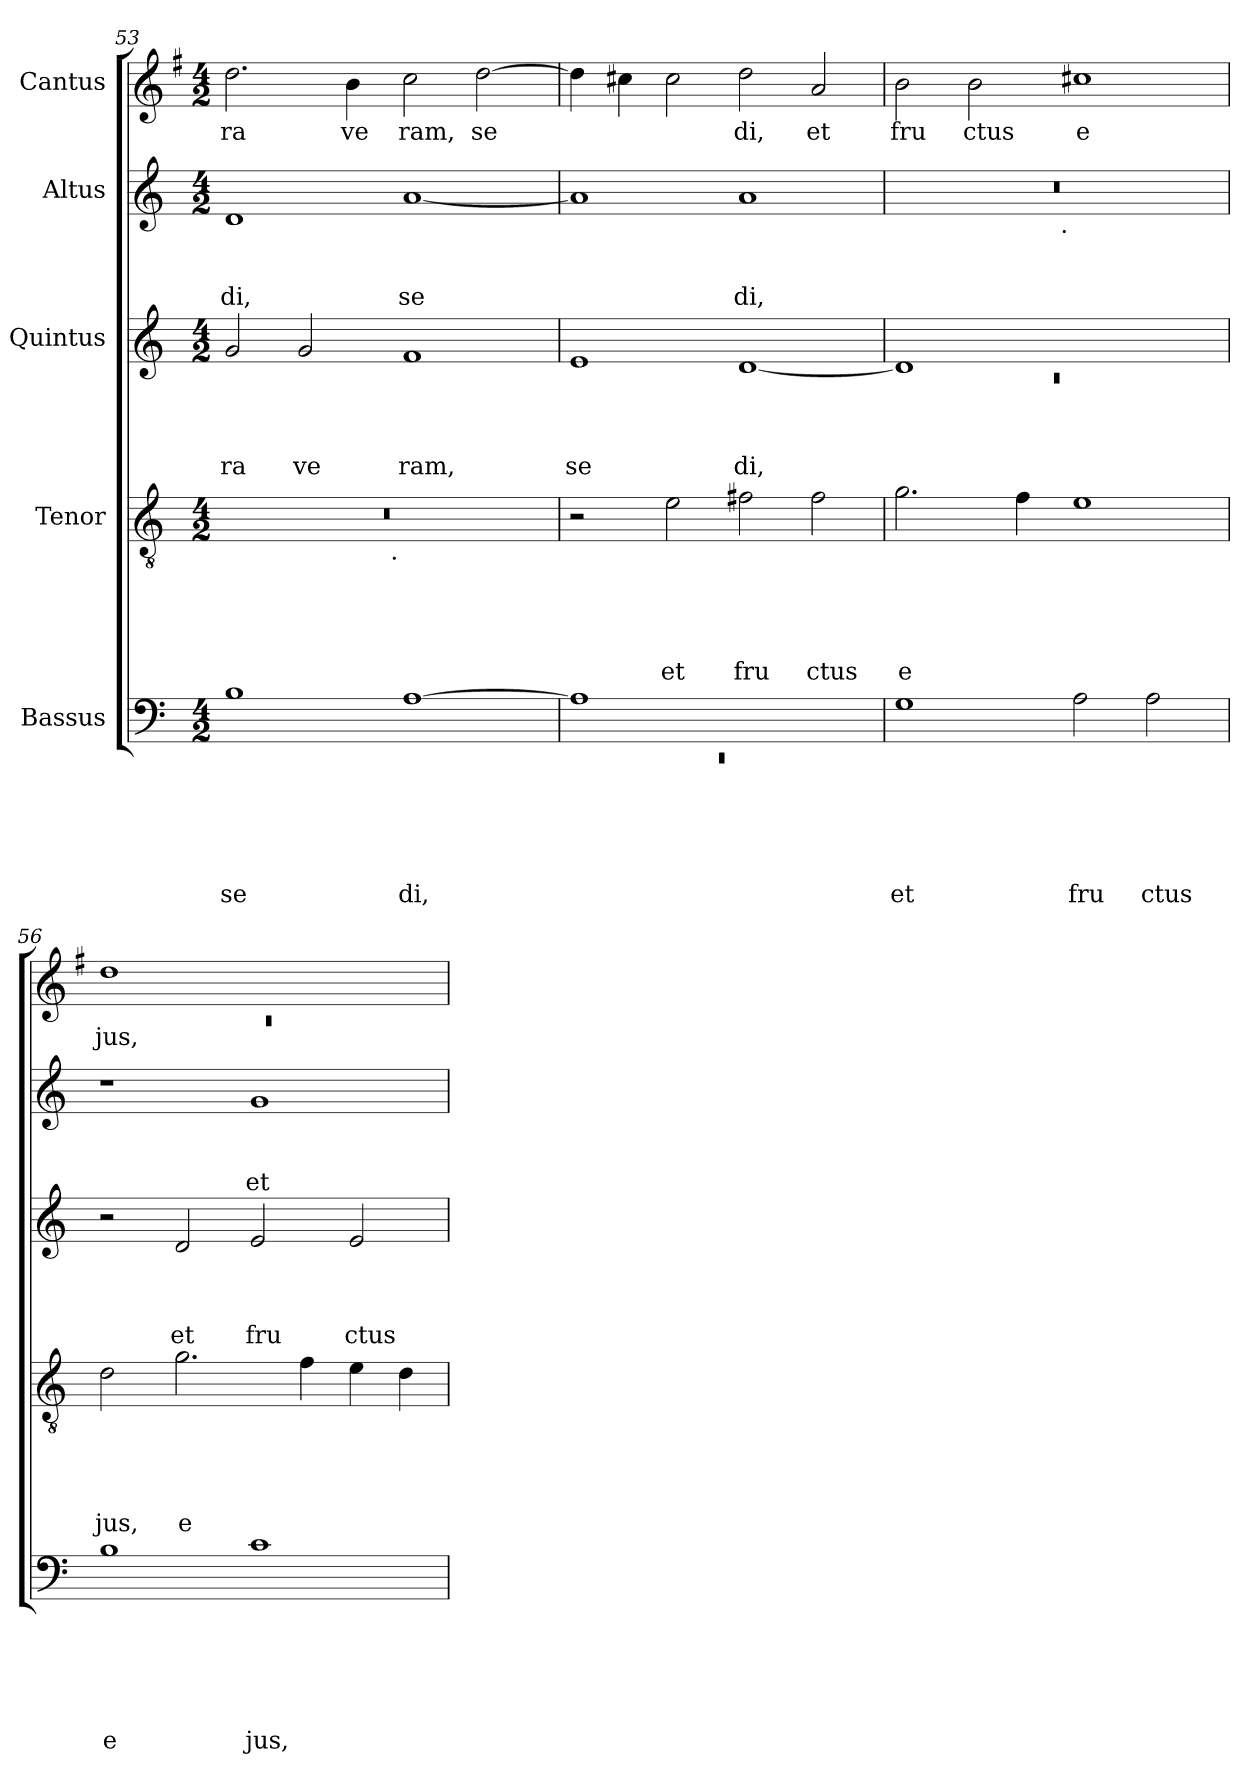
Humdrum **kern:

**kern	**text	**text	**text	**text	**text	**text	**kern	**text	**text	**text	**text	**text	**kern	**text	**text	**text	**text	**kern	**text	**text	**text	**kern	**text
*part5	*part5	*part5	*part5	*part5	*part5	*part5	*part4	*part4	*part4	*part4	*part4	*part4	*part3	*part3	*part3	*part3	*part3	*part2	*part2	*part2	*part2	*part1	*part1
*staff5	*staff5	*staff5	*staff5	*staff5	*staff5	*staff5	*staff4	*staff4	*staff4	*staff4	*staff4	*staff4	*staff3	*staff3	*staff3	*staff3	*staff3	*staff2	*staff2	*staff2	*staff2	*staff1	*staff1
*I"Bassus	*	*	*	*	*	*	*I"Tenor	*	*	*	*	*	*I"Quintus	*	*	*	*	*I"Altus	*	*	*	*I"Cantus	*
*clefF4	*	*	*	*	*	*	*clefGv2	*	*	*	*	*	*clefG2	*	*	*	*	*clefG2	*	*	*	*clefG2	*
*	*	*	*	*	*	*	*	*	*	*	*	*	*	*	*	*	*	*	*	*	*	*ITrd-3c-5	*
*k[]	*	*	*	*	*	*	*k[]	*	*	*	*	*	*k[]	*	*	*	*	*k[]	*	*	*	*k[]	*
*C:	*	*	*	*	*	*	*C:	*	*	*	*	*	*C:	*	*	*	*	*C:	*	*	*	*C:	*
*M4/2	*	*	*	*	*	*	*M4/2	*	*	*	*	*	*M4/2	*	*	*	*	*M4/2	*	*	*	*M4/2	*
=53	=53	=53	=53	=53	=53	=53	=53	=53	=53	=53	=53	=53	=53	=53	=53	=53	=53	=53	=53	=53	=53	=53	=53
!	!	!	!	!	!	!LO:LY:b	!	!	!	!	!	!	!	!	!	!	!LO:LY:b	!	!	!	!LO:LY:b	!	!LO:LY:b
*	*	*	*	*	*	*	*^	*	*	*	*	*	*	*	*	*	*	*	*	*	*	*	*
1B	.	.	.	.	.	se	0r	2ryy	.	.	.	.	.	2g/	.	.	.	ra	1d	.	.	di,	2.gg\	ra
!	!	!	!	!	!	!	!	!	!	!	!	!	!	!	!	!	!	!LO:LY:b	!	!	!	!	!	!
.	.	.	.	.	.	.	.	4...ryy	.	.	.	.	.	2g/	.	.	.	ve	.	.	.	.	.	.
!	!	!	!	!	!	!	!	!	!	!	!	!	!	!	!	!	!	!	!	!	!	!	!	!LO:LY:b
.	.	.	.	.	.	.	.	.	.	.	.	.	.	.	.	.	.	.	.	.	.	.	4ee\	ve
!	!	!	!	!	!	!	!	!LO:TX:b:t=.	!	!	!	!	!	!	!	!	!	!	!	!	!	!	!	!
.	.	.	.	.	.	.	.	1ryy	.	.	.	.	.	.	.	.	.	.	.	.	.	.	.	.
!	!	!	!	!	!	!LO:LY:b	!	!	!	!	!	!	!	!	!	!	!	!LO:LY:b	!	!	!	!LO:LY:b	!	!LO:LY:b
[>1A	.	.	.	.	.	di,	.	.	.	.	.	.	.	1f	.	.	.	ram,	[<1a	.	.	se	2ff\	ram,
!	!	!	!	!	!	!	!	!	!	!	!	!	!	!	!	!	!	!	!	!	!	!	!	!LO:LY:b
.	.	.	.	.	.	.	.	.	.	.	.	.	.	.	.	.	.	.	.	.	.	.	[>2gg\	se
.	.	.	.	.	.	.	.	32ryy	.	.	.	.	.	.	.	.	.	.	.	.	.	.	.	.
=54	=54	=54	=54	=54	=54	=54	=54	=54	=54	=54	=54	=54	=54	=54	=54	=54	=54	=54	=54	=54	=54	=54	=54	=54
*^	*	*	*	*	*	*	*	*	*	*	*	*	*	*	*	*	*	*	*	*	*	*	*	*
!	!LO:N:vis=1	!	!	!	!	!	!	!	!	!	!	!	!	!	!	!	!	!	!LO:LY:b	!	!	!	!	!	!
*	*	*	*	*	*	*	*	*v	*v	*	*	*	*	*	*	*	*	*	*	*	*	*	*	*	*
1A]	0rEE	.	.	.	.	.	.	2r	.	.	.	.	.	1e	.	.	.	se	1a]	.	.	.	4gg\]	.
.	.	.	.	.	.	.	.	.	.	.	.	.	.	.	.	.	.	.	.	.	.	.	4ff#X\	.
!	!	!	!	!	!	!	!	!	!	!	!	!	!LO:LY:b	!	!	!	!	!	!	!	!	!	!	!
.	.	.	.	.	.	.	.	2e\	.	.	.	.	et	.	.	.	.	.	.	.	.	.	2ff#\	.
!	!	!	!	!	!	!	!	!	!	!	!	!	!LO:LY:b	!	!	!	!	!LO:LY:b	!	!	!	!LO:LY:b	!	!LO:LY:b
1ryy	.	.	.	.	.	.	.	2f#X\	.	.	.	.	fru	[<1d	.	.	.	di,	1a	.	.	di,	2gg\	di,
!	!	!	!	!	!	!	!	!	!	!	!	!	!LO:LY:b	!	!	!	!	!	!	!	!	!	!	!LO:LY:b
.	.	.	.	.	.	.	.	2f#\	.	.	.	.	ctus	.	.	.	.	.	.	.	.	.	2dd/	et
*v	*v	*	*	*	*	*	*	*	*	*	*	*	*	*	*	*	*	*	*	*	*	*	*	*
=55	=55	=55	=55	=55	=55	=55	=55	=55	=55	=55	=55	=55	=55	=55	=55	=55	=55	=55	=55	=55	=55	=55	=55
*	*	*	*	*	*	*	*	*	*	*	*	*	*^	*	*	*	*	*	*	*	*	*	*
!	!	!	!	!	!	!LO:LY:b	!	!	!	!	!	!LO:LY:b	!	!LO:N:vis=1	!	!	!	!	!	!	!	!	!	!LO:LY:b
*	*	*	*	*	*	*	*	*	*	*	*	*	*	*	*	*	*	*	*^	*	*	*	*	*
1G	.	.	.	.	.	et	2.g\	.	.	.	.	e	1d]	0rc	.	.	.	.	0r	2ryy	.	.	.	2ee\	fru
!	!	!	!	!	!	!	!	!	!	!	!	!	!	!	!	!	!	!	!	!	!	!	!	!	!LO:LY:b
.	.	.	.	.	.	.	.	.	.	.	.	.	.	.	.	.	.	.	.	4...ryy	.	.	.	2ee\	ctus
.	.	.	.	.	.	.	4f\	.	.	.	.	.	.	.	.	.	.	.	.	.	.	.	.	.	.
!	!	!	!	!	!	!	!	!	!	!	!	!	!	!	!	!	!	!	!	!LO:TX:b:t=.	!	!	!	!	!
.	.	.	.	.	.	.	.	.	.	.	.	.	.	.	.	.	.	.	.	1ryy	.	.	.	.	.
!	!	!	!	!	!	!LO:LY:b	!	!	!	!	!	!	!	!	!	!	!	!	!	!	!	!	!	!	!LO:LY:b
2A\	.	.	.	.	.	fru	1e	.	.	.	.	.	1ryy	.	.	.	.	.	.	.	.	.	.	1ff#X	e
!	!	!	!	!	!	!LO:LY:b	!	!	!	!	!	!	!	!	!	!	!	!	!	!	!	!	!	!	!
2A\	.	.	.	.	.	ctus	.	.	.	.	.	.	.	.	.	.	.	.	.	.	.	.	.	.	.
.	.	.	.	.	.	.	.	.	.	.	.	.	.	.	.	.	.	.	.	32ryy	.	.	.	.	.
=56	=56	=56	=56	=56	=56	=56	=56	=56	=56	=56	=56	=56	=56	=56	=56	=56	=56	=56	=56	=56	=56	=56	=56	=56	=56
*	*	*	*	*	*	*	*	*	*	*	*	*	*	*	*	*	*	*	*	*	*	*	*	*^	*
!	!	!	!	!	!	!LO:LY:b	!	!	!	!	!	!LO:LY:b	!	!	!	!	!	!	!	!	!	!	!	!	!LO:N:vis=1	!LO:LY:b
*	*	*	*	*	*	*	*	*	*	*	*	*	*v	*v	*	*	*	*	*	*	*	*	*	*	*	*
*	*	*	*	*	*	*	*	*	*	*	*	*	*	*	*	*	*	*v	*v	*	*	*	*	*	*
1B	.	.	.	.	.	e	2d\	.	.	.	.	jus,	2r	.	.	.	.	1r	.	.	.	1gg	0rc	jus,
!	!	!	!	!	!	!	!	!	!	!	!	!LO:LY:b	!	!	!	!	!LO:LY:b	!	!	!	!	!	!	!
.	.	.	.	.	.	.	2.g\	.	.	.	.	e	2d/	.	.	.	et	.	.	.	.	.	.	.
!	!	!	!	!	!	!LO:LY:b	!	!	!	!	!	!	!	!	!	!	!LO:LY:b	!	!	!	!LO:LY:b	!	!	!
1c	.	.	.	.	.	jus,	.	.	.	.	.	.	2e/	.	.	.	fru	1g	.	.	et	1ryy	.	.
.	.	.	.	.	.	.	4f\	.	.	.	.	.	.	.	.	.	.	.	.	.	.	.	.	.
!	!	!	!	!	!	!	!	!	!	!	!	!	!	!	!	!	!LO:LY:b	!	!	!	!	!	!	!
.	.	.	.	.	.	.	4e\	.	.	.	.	.	2e/	.	.	.	ctus	.	.	.	.	.	.	.
.	.	.	.	.	.	.	4d\	.	.	.	.	.	.	.	.	.	.	.	.	.	.	.	.	.
*	*	*	*	*	*	*	*	*	*	*	*	*	*	*	*	*	*	*	*	*	*	*v	*v	*
=	=	=	=	=	=	=	=	=	=	=	=	=	=	=	=	=	=	=	=	=	=	=	=
*-	*-	*-	*-	*-	*-	*-	*-	*-	*-	*-	*-	*-	*-	*-	*-	*-	*-	*-	*-	*-	*-	*-	*-
